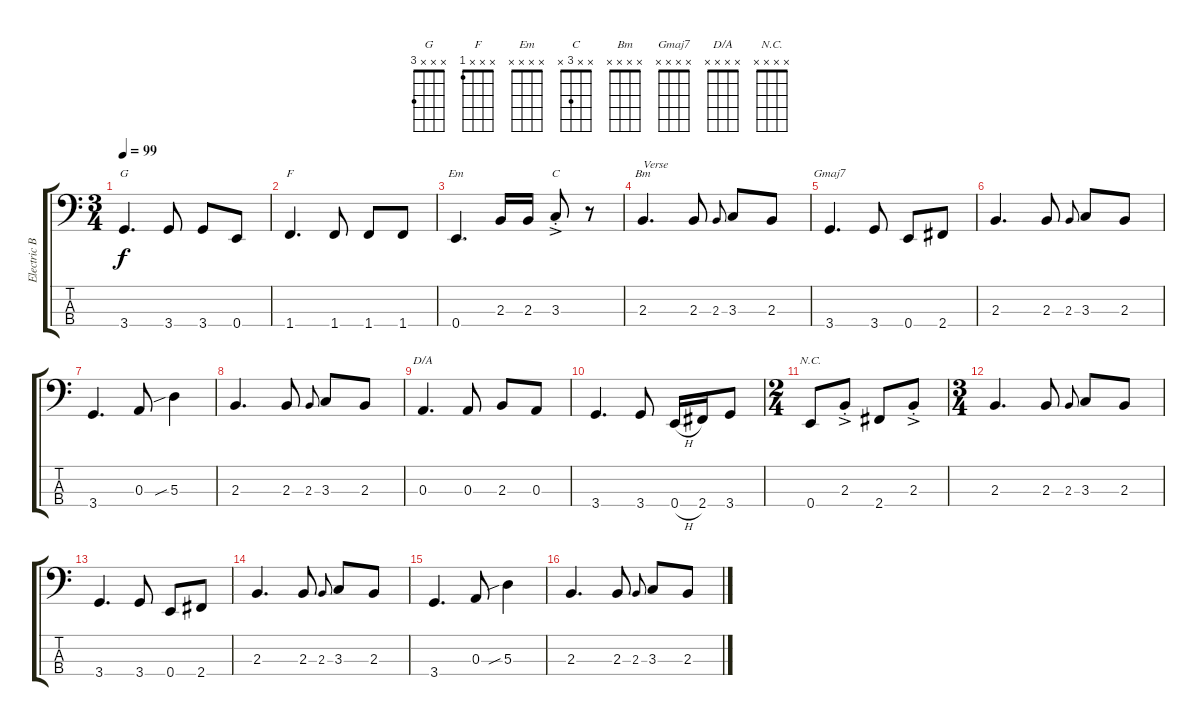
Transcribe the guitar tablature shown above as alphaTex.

\track ("Electric Bass" "Electric B") {instrument electricbassfinger}
\staff {score tabs}
\tuning (G2 D2 A1 E1) {hide}
\chord ("G" x x x 3)
\chord ("F" x x x 1)
\chord ("Em" x x x x)
\chord ("C" x x 3 x)
\chord ("Bm" x x x x)
\chord ("Gmaj7" x x x x)
\chord ("D/A" x x x x)
\chord ("N.C." x x x x)
\ts (3 4)
\tempo 99
\clef f4
\ks c
3.4.4{d ch "G" dy f} 3.4.8 3.4.8 0.4.8 |
1.4.4{d ch "F"} 1.4.8 1.4.8 1.4.8 |
0.4.4{d ch "Em"} 2.3.16 2.3.16 3.3{ac st}.8{ch "C"} r.8 |
2.3.4{d ch "Bm" txt "Verse"} 2.3.8 2.3.8{gr onbeat} 3.3.8 2.3.8 |
3.4.4{d ch "Gmaj7"} 3.4.8 0.4.8 2.4.8 |
2.3.4{d} 2.3.8 2.3.8{gr onbeat} 3.3.8 2.3.8 |
3.4.4{d} 0.3.8 5.3{sib}.4 |
2.3.4{d} 2.3.8 2.3.8{gr onbeat} 3.3.8 2.3.8 |
0.3.4{d ch "D/A"} 0.3.8 2.3.8 0.3.8 |
3.4.4{d} 3.4.8 0.4{h}.16 2.4.16 3.4.8 |
\ts (2 4)
0.4.8{ch "N.C."} 2.3{ac st}.8 2.4.8 2.3{ac st}.8 |
\ts (3 4)
2.3.4{d} 2.3.8 2.3.8{gr onbeat} 3.3.8 2.3.8 |
3.4.4{d} 3.4.8 0.4.8 2.4.8 |
2.3.4{d} 2.3.8 2.3.8{gr onbeat} 3.3.8 2.3.8 |
3.4.4{d} 0.3.8 5.3{sib}.4 |
2.3.4{d} 2.3.8 2.3.8{gr onbeat} 3.3.8 2.3.8
